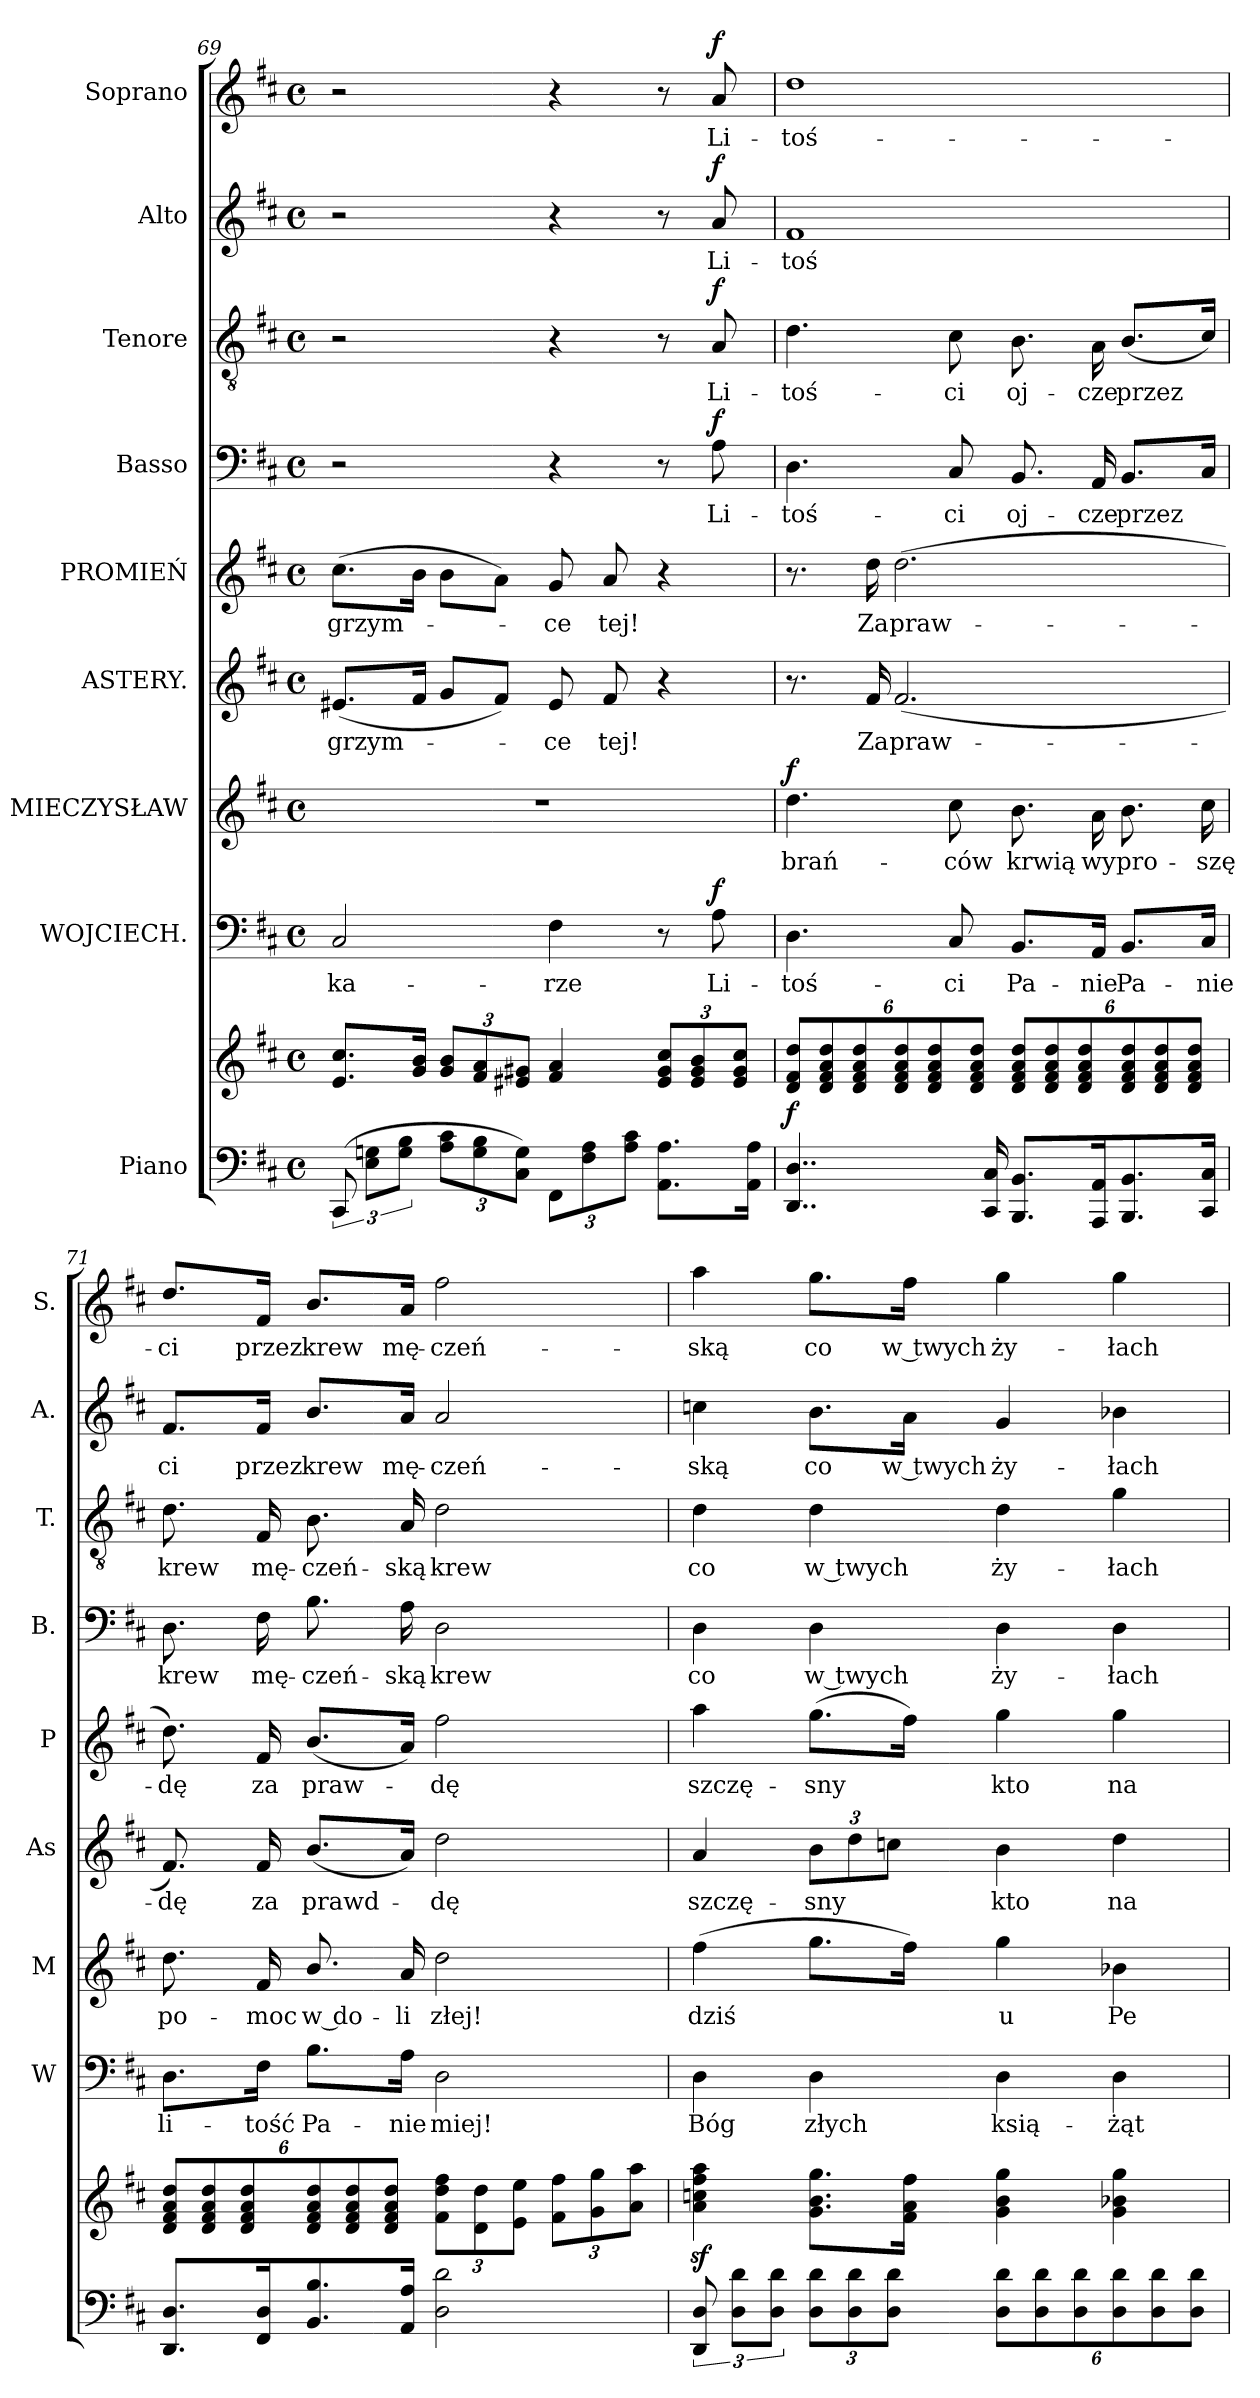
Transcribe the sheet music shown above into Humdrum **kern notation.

**kern	**kern	**dynam	**kern	**text	**dynam	**kern	**text	**dynam	**kern	**text	**kern	**text	**kern	**text	**dynam	**kern	**text	**dynam	**kern	**text	**dynam	**kern	**text	**dynam
*part9	*part9	*part9	*part8	*part8	*part8	*part7	*part7	*part7	*part6	*part6	*part5	*part5	*part4	*part4	*part4	*part3	*part3	*part3	*part2	*part2	*part2	*part1	*part1	*part1
*staff10	*staff9	*staff9/10	*staff8	*staff8	*staff8	*staff7	*staff7	*staff7	*staff6	*staff6	*staff5	*staff5	*staff4	*staff4	*staff4	*staff3	*staff3	*staff3	*staff2	*staff2	*staff2	*staff1	*staff1	*staff1
*I"Piano	*	*	*I"WOJCIECH.	*	*	*I"MIECZYSŁAW	*	*	*I"ASTERY.	*	*I"PROMIEŃ	*	*I"Basso	*	*	*I"Tenore	*	*	*I"Alto	*	*	*I"Soprano	*	*
*	*	*	*I'W	*	*	*I'M	*	*	*I'As	*	*I'P	*	*I'B.	*	*	*I'T.	*	*	*I'A.	*	*	*I'S.	*	*
*clefF4	*clefG2	*	*clefF4	*	*	*clefG2	*	*	*clefG2	*	*clefG2	*	*clefF4	*	*	*clefGv2	*	*	*clefG2	*	*	*clefG2	*	*
*k[f#c#]	*k[f#c#]	*	*k[f#c#]	*	*	*k[f#c#]	*	*	*k[f#c#]	*	*k[f#c#]	*	*k[f#c#]	*	*	*k[f#c#]	*	*	*k[f#c#]	*	*	*k[f#c#]	*	*
*D:	*D:	*	*D:	*	*	*D:	*	*	*D:	*	*D:	*	*D:	*	*	*D:	*	*	*D:	*	*	*D:	*	*
*M4/4	*M4/4	*	*M4/4	*	*	*M4/4	*	*	*M4/4	*	*M4/4	*	*M4/4	*	*	*M4/4	*	*	*M4/4	*	*	*M4/4	*	*
*met(c)	*met(c)	*	*met(c)	*	*	*met(c)	*	*	*met(c)	*	*met(c)	*	*met(c)	*	*	*met(c)	*	*	*met(c)	*	*	*met(c)	*	*
=69	=69	=69	=69	=69	=69	=69	=69	=69	=69	=69	=69	=69	=69	=69	=69	=69	=69	=69	=69	=69	=69	=69	=69	=69
(12CC#/	8.e/ 8.cc#/L	.	2C#/	ka-	.	1r	.	.	(8.e#X/L	-grzym-	(8.cc#\L	-grzym-	2r	.	.	2r	.	.	2r	.	.	2r	.	.
12E\ 12Gn\L	.	.	.	.	.	.	.	.	.	.	.	.	.	.	.	.	.	.	.	.	.	.	.	.
12G\ 12B\J	.	.	.	.	.	.	.	.	.	.	.	.	.	.	.	.	.	.	.	.	.	.	.	.
.	16g/ 16b/Jk	.	.	.	.	.	.	.	16f#/Jk	.	16b\Jk	.	.	.	.	.	.	.	.	.	.	.	.	.
12A\ 12c#\L	12g/ 12b/L	.	.	.	.	.	.	.	8g/L	.	8b\L	.	.	.	.	.	.	.	.	.	.	.	.	.
12G\ 12B\	12f#/ 12a/	.	.	.	.	.	.	.	.	.	.	.	.	.	.	.	.	.	.	.	.	.	.	.
.	.	.	.	.	.	.	.	.	8f#/J)	.	8a\J)	.	.	.	.	.	.	.	.	.	.	.	.	.
12C#\ 12G\J)	12e#X/ 12g#X/J	.	.	.	.	.	.	.	.	.	.	.	.	.	.	.	.	.	.	.	.	.	.	.
12FF#\L	4f#/ 4a/	.	4F#\	-rze	.	.	.	.	8e#/	-ce	8g/	-ce	4r	.	.	4r	.	.	4r	.	.	4r	.	.
12F#\ 12A\	.	.	.	.	.	.	.	.	.	.	.	.	.	.	.	.	.	.	.	.	.	.	.	.
.	.	.	.	.	.	.	.	.	8f#/	tej!	8a/	tej!	.	.	.	.	.	.	.	.	.	.	.	.
12A\ 12c#\J	.	.	.	.	.	.	.	.	.	.	.	.	.	.	.	.	.	.	.	.	.	.	.	.
8.AA\ 8.A\L	12e#/ 12g#/ 12cc#/L	.	8r	.	.	.	.	.	4r	.	4r	.	8r	.	.	8r	.	.	8r	.	.	8r	.	.
.	12e#/ 12g#/ 12b/	.	.	.	.	.	.	.	.	.	.	.	.	.	.	.	.	.	.	.	.	.	.	.
!	!	!	!	!	!LO:DY:a	!	!	!	!	!	!	!	!	!	!LO:DY:a	!	!	!LO:DY:a	!	!	!LO:DY:a	!	!	!LO:DY:a
.	.	.	8A\	Li-	f	.	.	.	.	.	.	.	8A\	Li-	f	8A/	Li-	f	8a/	Li-	f	8a/	Li-	f
.	12e#/ 12g#/ 12cc#/J	.	.	.	.	.	.	.	.	.	.	.	.	.	.	.	.	.	.	.	.	.	.	.
16AA\ 16A\Jk	.	.	.	.	.	.	.	.	.	.	.	.	.	.	.	.	.	.	.	.	.	.	.	.
=70	=70	=70	=70	=70	=70	=70	=70	=70	=70	=70	=70	=70	=70	=70	=70	=70	=70	=70	=70	=70	=70	=70	=70	=70
!	!	!	!	!	!	!	!	!LO:DY:a	!	!	!	!	!	!	!	!	!	!	!	!	!	!	!	!
4..DD/ 4..D/	12d/ 12f#/ 12dd/L	f	4.D\	-toś-	.	4.dd\	brań-	f	8.r	.	8.r	.	4.D\	-toś-	.	4.d\	-toś-	.	1f#	-toś	.	1dd	-toś-	.
.	12d/ 12f#/ 12a/ 12dd/	.	.	.	.	.	.	.	.	.	.	.	.	.	.	.	.	.	.	.	.	.	.	.
.	12d/ 12f#/ 12a/ 12dd/	.	.	.	.	.	.	.	.	.	.	.	.	.	.	.	.	.	.	.	.	.	.	.
.	.	.	.	.	.	.	.	.	16f#/	Za	16dd\	Za	.	.	.	.	.	.	.	.	.	.	.	.
.	12d/ 12f#/ 12a/ 12dd/	.	.	.	.	.	.	.	(2.f#/	praw-	(2.dd\	praw-	.	.	.	.	.	.	.	.	.	.	.	.
.	12d/ 12f#/ 12a/ 12dd/	.	.	.	.	.	.	.	.	.	.	.	.	.	.	.	.	.	.	.	.	.	.	.
.	.	.	8C#/	-ci	.	8cc#\	-ców	.	.	.	.	.	8C#/	-ci	.	8c#\	-ci	.	.	.	.	.	.	.
.	12d/ 12f#/ 12a/ 12dd/J	.	.	.	.	.	.	.	.	.	.	.	.	.	.	.	.	.	.	.	.	.	.	.
16CC#/ 16C#/	.	.	.	.	.	.	.	.	.	.	.	.	.	.	.	.	.	.	.	.	.	.	.	.
8.BBB/ 8.BB/L	12d/ 12f#/ 12a/ 12dd/L	.	8.BB/L	Pa-	.	8.b\	krwią	.	.	.	.	.	8.BB/	oj-	.	8.B\	oj-	.	.	.	.	.	.	.
.	12d/ 12f#/ 12a/ 12dd/	.	.	.	.	.	.	.	.	.	.	.	.	.	.	.	.	.	.	.	.	.	.	.
.	12d/ 12f#/ 12a/ 12dd/	.	.	.	.	.	.	.	.	.	.	.	.	.	.	.	.	.	.	.	.	.	.	.
16AAA/ 16AA/K	.	.	16AA/Jk	-nie	.	16a\	wy	.	.	.	.	.	16AA/	-cze	.	16A\	-cze	.	.	.	.	.	.	.
8.BBB/ 8.BB/	12d/ 12f#/ 12a/ 12dd/	.	8.BB/L	Pa-	.	8.b\	pro-	.	.	.	.	.	8.BB/L	przez	.	(8.B/L	przez	.	.	.	.	.	.	.
.	12d/ 12f#/ 12a/ 12dd/	.	.	.	.	.	.	.	.	.	.	.	.	.	.	.	.	.	.	.	.	.	.	.
.	12d/ 12f#/ 12a/ 12dd/J	.	.	.	.	.	.	.	.	.	.	.	.	.	.	.	.	.	.	.	.	.	.	.
16CC#/ 16C#/Jk	.	.	16C#/Jk	-nie	.	16cc#\	-szę	.	.	.	.	.	16C#/Jk	.	.	16c#/Jk)	.	.	.	.	.	.	.	.
=71	=71	=71	=71	=71	=71	=71	=71	=71	=71	=71	=71	=71	=71	=71	=71	=71	=71	=71	=71	=71	=71	=71	=71	=71
8.DD/ 8.D/L	12d/ 12f#/ 12a/ 12dd/L	.	8.D\L	li-	.	8.dd\	po-	.	8.f#/)	-dę	8.dd\)	-dę	8.D\	krew	.	8.d\	krew	.	8.f#/L	ci	.	8.dd/L	-ci	.
.	12d/ 12f#/ 12a/ 12dd/	.	.	.	.	.	.	.	.	.	.	.	.	.	.	.	.	.	.	.	.	.	.	.
.	12d/ 12f#/ 12a/ 12dd/	.	.	.	.	.	.	.	.	.	.	.	.	.	.	.	.	.	.	.	.	.	.	.
16FF#/ 16D/K	.	.	16F#\Jk	-tość	.	16f#/	-moc	.	16f#/	za	16f#/	za	16F#\	mę-	.	16F#/	mę-	.	16f#/Jk	przez	.	16f#/Jk	przez	.
8.BB/ 8.B/	12d/ 12f#/ 12a/ 12dd/	.	8.B\L	Pa-	.	8.b/	w do-	.	(8.b/L	prawd-	(8.b/L	praw-	8.B\	-czeń-	.	8.B\	-czeń-	.	8.b/L	krew	.	8.b/L	krew	.
.	12d/ 12f#/ 12a/ 12dd/	.	.	.	.	.	.	.	.	.	.	.	.	.	.	.	.	.	.	.	.	.	.	.
.	12d/ 12f#/ 12a/ 12dd/J	.	.	.	.	.	.	.	.	.	.	.	.	.	.	.	.	.	.	.	.	.	.	.
16AA/ 16A/Jk	.	.	16A\Jk	-nie	.	16a/	-li	.	16a/Jk)	.	16a/Jk)	.	16A\	-ską	.	16A/	-ską	.	16a/Jk	mę-	.	16a/Jk	mę-	.
2D\ 2d\	12f#\ 12dd\ 12ff#\L	.	2D\	miej!	.	2dd\	złej!	.	2dd\	-dę	2ff#\	-dę	2D\	krew	.	2d\	krew	.	2a/	-czeń-	.	2ff#\	-czeń-	.
.	12d\ 12dd\	.	.	.	.	.	.	.	.	.	.	.	.	.	.	.	.	.	.	.	.	.	.	.
.	12e\ 12ee\J	.	.	.	.	.	.	.	.	.	.	.	.	.	.	.	.	.	.	.	.	.	.	.
.	12f#\ 12ff#\L	.	.	.	.	.	.	.	.	.	.	.	.	.	.	.	.	.	.	.	.	.	.	.
.	12g\ 12gg\	.	.	.	.	.	.	.	.	.	.	.	.	.	.	.	.	.	.	.	.	.	.	.
.	12a\ 12aa\J	.	.	.	.	.	.	.	.	.	.	.	.	.	.	.	.	.	.	.	.	.	.	.
=72	=72	=72	=72	=72	=72	=72	=72	=72	=72	=72	=72	=72	=72	=72	=72	=72	=72	=72	=72	=72	=72	=72	=72	=72
12DD/ 12D/	4az\ 4ccnz\ 4ff#z\ 4aaz\	.	4D\	Bóg	.	(4ff#\	dziś	.	4a/	szczę-	4aa\	szczę-	4D\	co	.	4d\	co	.	4ccn\	-ską	.	4aa\	-ską	.
12D\ 12d\L	.	.	.	.	.	.	.	.	.	.	.	.	.	.	.	.	.	.	.	.	.	.	.	.
12D\ 12d\J	.	.	.	.	.	.	.	.	.	.	.	.	.	.	.	.	.	.	.	.	.	.	.	.
12D\ 12d\L	8.g\ 8.b\ 8.gg\L	.	4D\	złych	.	8.gg\L	.	.	12b\L	-sny	(8.gg\L	-sny	4D\	w twych	.	4d\	w twych	.	8.b\L	co	.	8.gg\L	co	.
12D\ 12d\	.	.	.	.	.	.	.	.	12dd\	.	.	.	.	.	.	.	.	.	.	.	.	.	.	.
12D\ 12d\J	.	.	.	.	.	.	.	.	12ccn\J	.	.	.	.	.	.	.	.	.	.	.	.	.	.	.
.	16f#\ 16a\ 16ff#\Jk	.	.	.	.	16ff#\Jk)	.	.	.	.	16ff#\Jk)	.	.	.	.	.	.	.	16a\Jk	w twych	.	16ff#\Jk	w twych	.
12D\ 12d\L	4g\ 4b\ 4gg\	.	4D\	ksią-	.	4gg\	u	.	4b\	kto	4gg\	kto	4D\	ży-	.	4d\	ży-	.	4g/	ży-	.	4gg\	ży-	.
12D\ 12d\	.	.	.	.	.	.	.	.	.	.	.	.	.	.	.	.	.	.	.	.	.	.	.	.
12D\ 12d\	.	.	.	.	.	.	.	.	.	.	.	.	.	.	.	.	.	.	.	.	.	.	.	.
12D\ 12d\	4g\ 4b-X\ 4gg\	.	4D\	-żąt	.	4b-X\	Pe-	.	4dd\	na	4gg\	na	4D\	-łach	.	4g\	-łach	.	4b-X\	-łach	.	4gg\	-łach	.
12D\ 12d\	.	.	.	.	.	.	.	.	.	.	.	.	.	.	.	.	.	.	.	.	.	.	.	.
12D\ 12d\J	.	.	.	.	.	.	.	.	.	.	.	.	.	.	.	.	.	.	.	.	.	.	.	.
=	=	=	=	=	=	=	=	=	=	=	=	=	=	=	=	=	=	=	=	=	=	=	=	=
*-	*-	*-	*-	*-	*-	*-	*-	*-	*-	*-	*-	*-	*-	*-	*-	*-	*-	*-	*-	*-	*-	*-	*-	*-
